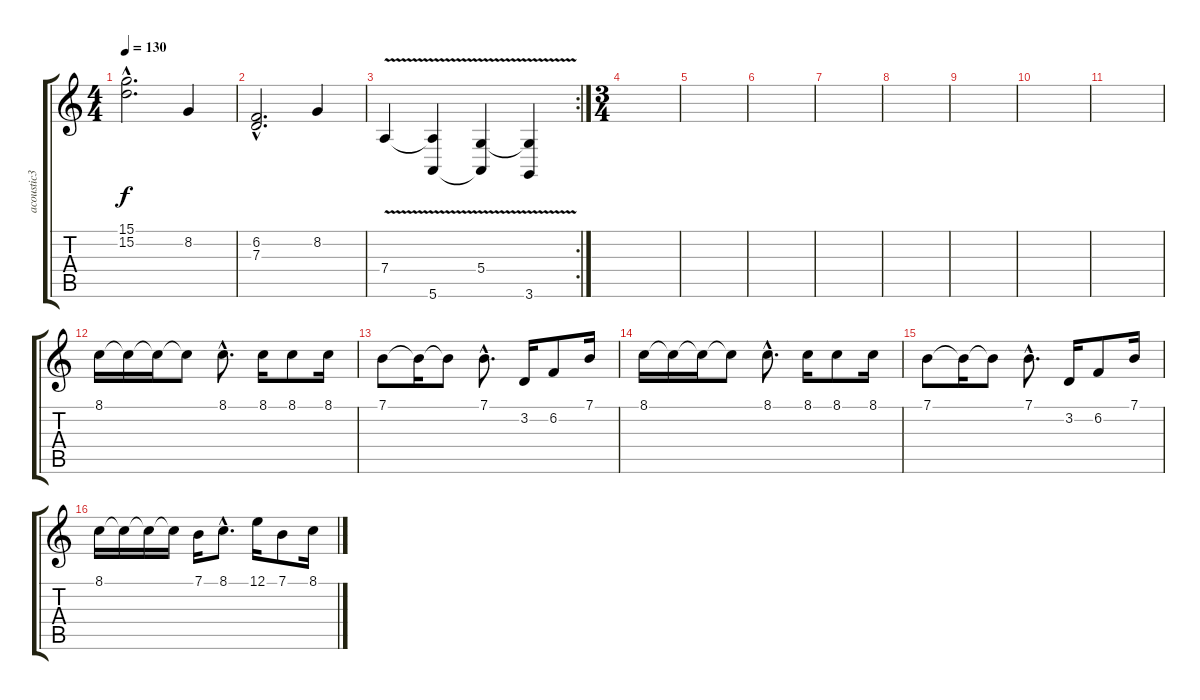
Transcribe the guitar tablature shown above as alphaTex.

\track ("acoustic3" "acoustic3") {instrument acousticgrandpiano}
\staff {score tabs}
\tuning (E4 B3 G3 D3 A2 E2) {hide}
\ts (4 4)
\tempo 130
\clef g2
\ks c
(15.1{hac} 15.2{hac}).2{d dy f} 8.2.4 |
(6.2{hac} 7.3{hac}).2{d} 8.2.4 |
\rc 2
7.4{v}.4 (7.4{t} 5.6).4 (5.4{v} 5.6{v t}).4 (5.4{t} 3.6).4 |
\ts (3 4)
|
|
|
|
|
|
|
|
8.1.16 8.1{t}.16 8.1{t}.16 8.1{t}.8 8.1{hac}.8{d} 8.1.16 8.1.8 8.1.16 |
7.1.8 7.1{t}.16 7.1{t}.8 7.1{hac}.8{d} 3.2.16 6.2.8 7.1.16 |
8.1.16 8.1{t}.16 8.1{t}.16 8.1{t}.8 8.1{hac}.8{d} 8.1.16 8.1.8 8.1.16 |
7.1.8 7.1{t}.16 7.1{t}.8 7.1{hac}.8{d} 3.2.16 6.2.8 7.1.16 |
8.1.16 8.1{t}.16 8.1{t}.16 8.1{t}.16 7.1.16 8.1{hac}.8{d} 12.1.16 7.1.8 8.1.16
